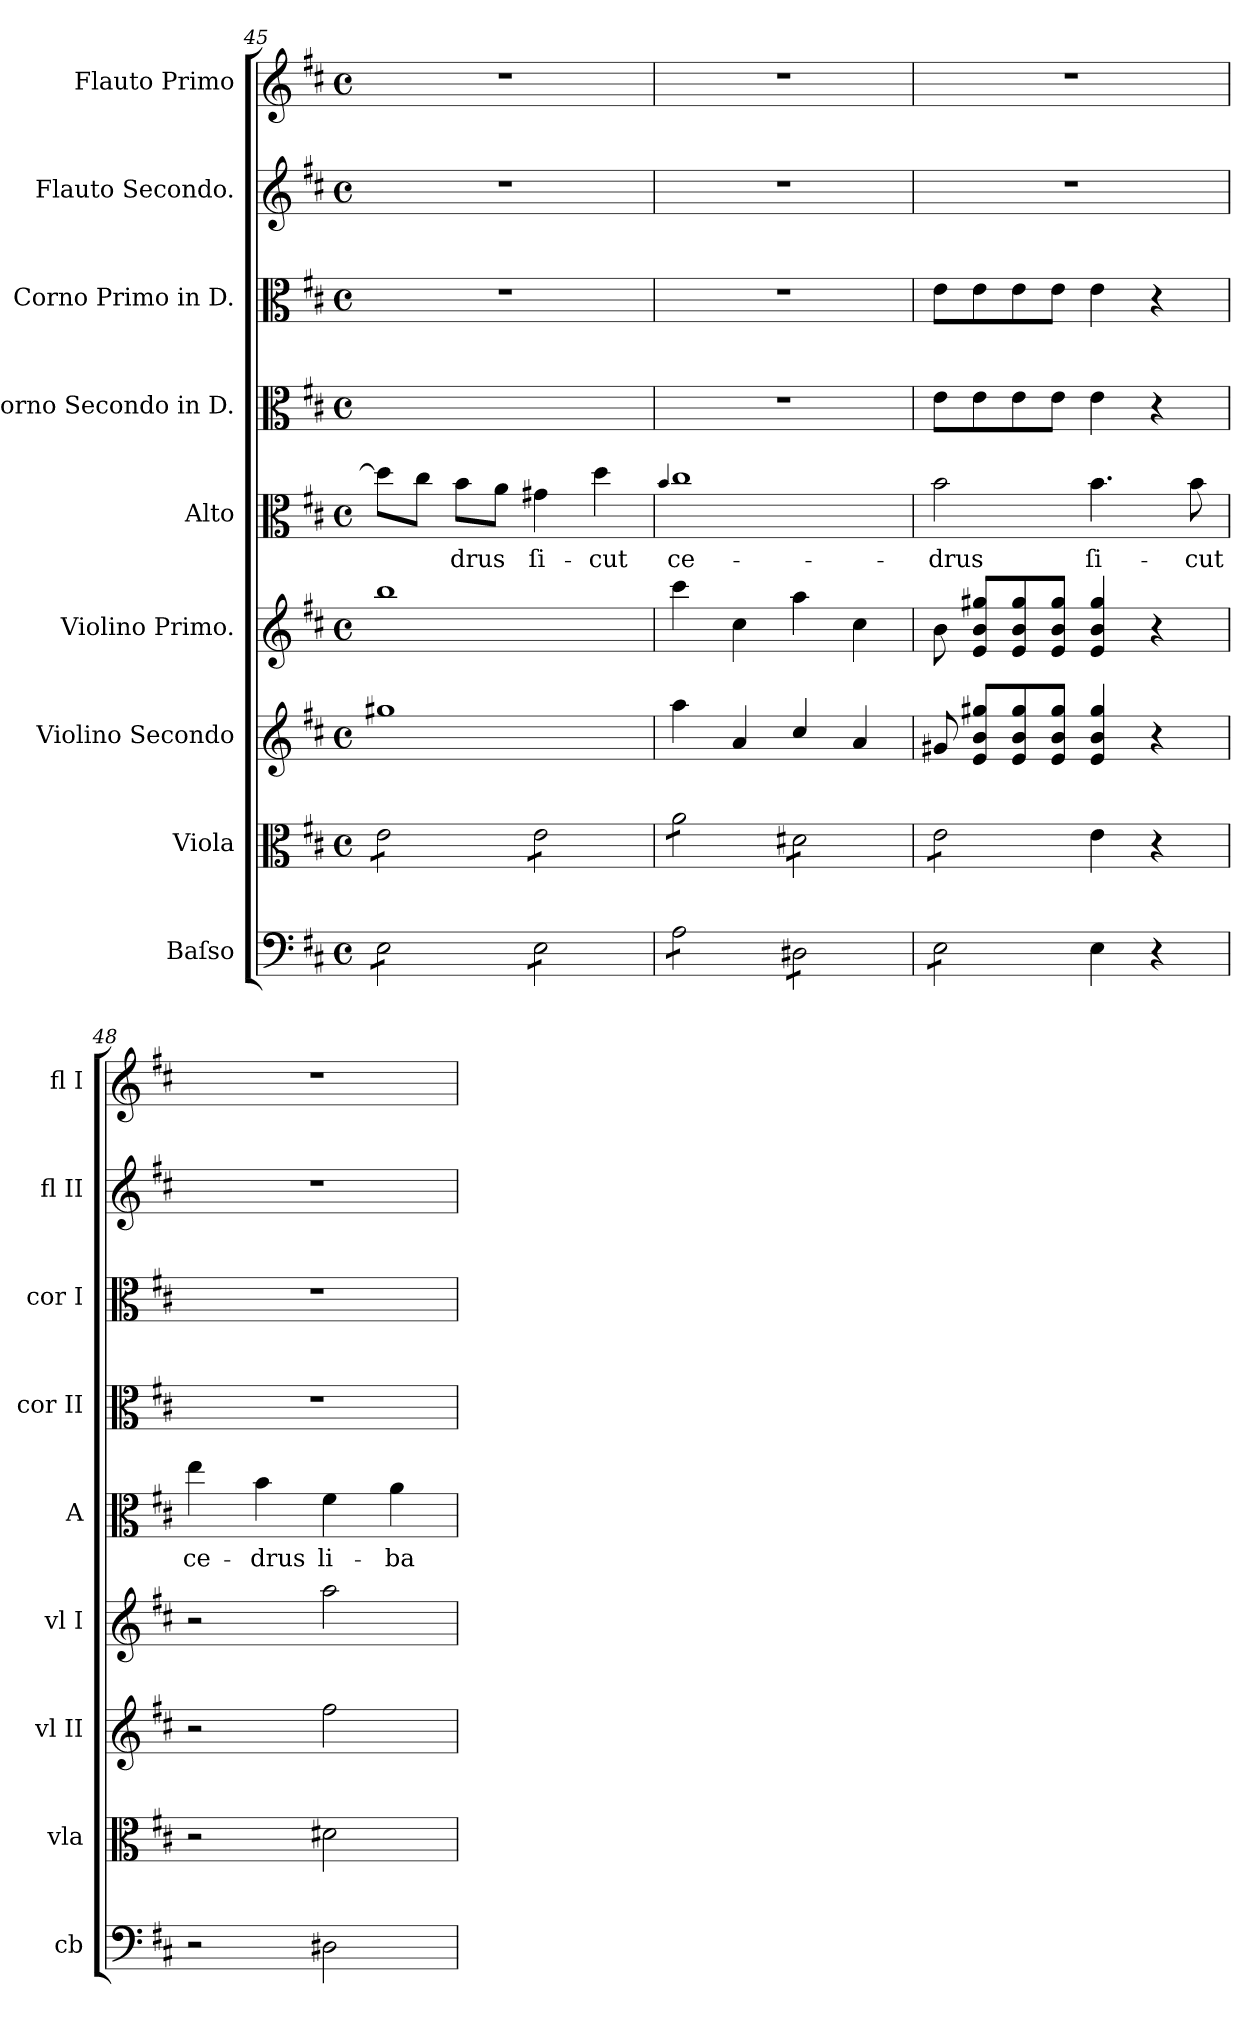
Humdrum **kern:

**kern	**kern	**kern	**kern	**kern	**text	**kern	**kern	**kern	**kern
*part9	*part8	*part7	*part6	*part5	*part5	*part4	*part3	*part2	*part1
*staff9	*staff8	*staff7	*staff6	*staff5	*staff5	*staff4	*staff3	*staff2	*staff1
*I"Baſso	*I"Viola	*I"Violino Secondo	*I"Violino Primo.	*I"Alto	*	*I"Corno Secondo in D.	*I"Corno Primo in D.	*I"Flauto Secondo.	*I"Flauto Primo
*I'cb	*I'vla	*I'vl II	*I'vl I	*I'A	*	*I'cor II	*I'cor I	*I'fl II	*I'fl I
*clefF4	*clefC3	*clefG2	*clefG2	*clefC3	*	*clefC3	*clefC3	*clefG2	*clefG2
*k[f#c#]	*k[f#c#]	*k[f#c#]	*k[f#c#]	*k[f#c#]	*	*k[f#c#]	*k[f#c#]	*k[f#c#]	*k[f#c#]
*D:	*D:	*D:	*D:	*D:	*	*D:	*D:	*D:	*D:
*M4/4	*M4/4	*M4/4	*M4/4	*M4/4	*	*M4/4	*M4/4	*M4/4	*M4/4
*met(c)	*met(c)	*met(c)	*met(c)	*met(c)	*	*met(c)	*met(c)	*met(c)	*met(c)
=45	=45	=45	=45	=45	=45	=45	=45	=45	=45
*tremolo	*	*	*	*	*	*	*	*	*
*	*tremolo	*	*	*	*	*	*	*	*
8E\L	8e\L	1gg#X	1bb	8dd\L]	.	1ryy	1r	1r	1r
8E\	8e\	.	.	8cc#\J	.	.	.	.	.
8E\	8e\	.	.	8b\L	-drus	.	.	.	.
8E\J	8e\J	.	.	8a\J	.	.	.	.	.
8E\L	8e\L	.	.	4g#X\	ſi-	.	.	.	.
8E\	8e\	.	.	.	.	.	.	.	.
8E\	8e\	.	.	4dd\	-cut	.	.	.	.
8E\J	8e\J	.	.	.	.	.	.	.	.
=46	=46	=46	=46	=46	=46	=46	=46	=46	=46
.	.	.	.	4qqb/	.	.	.	.	.
8A\L	8a\L	4aa\	4ccc#\	1cc#	ce-	1r	1r	1r	1r
8A\	8a\	.	.	.	.	.	.	.	.
8A\	8a\	4a/	4cc#\	.	.	.	.	.	.
8A\J	8a\J	.	.	.	.	.	.	.	.
8D#X\L	8d#X\L	4cc#/	4aa\	.	.	.	.	.	.
8D#X\	8d#X\	.	.	.	.	.	.	.	.
8D#X\	8d#X\	4a/	4cc#\	.	.	.	.	.	.
8D#X\J	8d#X\J	.	.	.	.	.	.	.	.
=47	=47	=47	=47	=47	=47	=47	=47	=47	=47
8E\L	8e\L	8g#X/	8b\	2b\	-drus	8e\L	8e\L	1r	1r
8E\	8e\	8e/ 8b/ 8gg#X/L	8e/ 8b/ 8gg#X/L	.	.	8e\	8e\	.	.
8E\	8e\	8e/ 8b/ 8gg#/	8e/ 8b/ 8gg#/	.	.	8e\	8e\	.	.
8E\J	8e\J	8e/ 8b/ 8gg#/J	8e/ 8b/ 8gg#/J	.	.	8e\J	8e\J	.	.
*	*Xtremolo	*	*	*	*	*	*	*	*
*Xtremolo	*	*	*	*	*	*	*	*	*
4E\	4e\	4e/ 4b/ 4gg#/	4e/ 4b/ 4gg#/	4.b\	ſi-	4e\	4e\	.	.
4r	4r	4r	4r	.	.	4r	4r	.	.
.	.	.	.	8b\	-cut	.	.	.	.
=48	=48	=48	=48	=48	=48	=48	=48	=48	=48
2r	2r	2r	2r	4ee\	ce-	1r	1r	1r	1r
.	.	.	.	4b\	-drus	.	.	.	.
2D#X\	2d#X\	2ff#\	2aa\	4f#\	li-	.	.	.	.
.	.	.	.	4a\	-ba-	.	.	.	.
=	=	=	=	=	=	=	=	=	=
*-	*-	*-	*-	*-	*-	*-	*-	*-	*-
